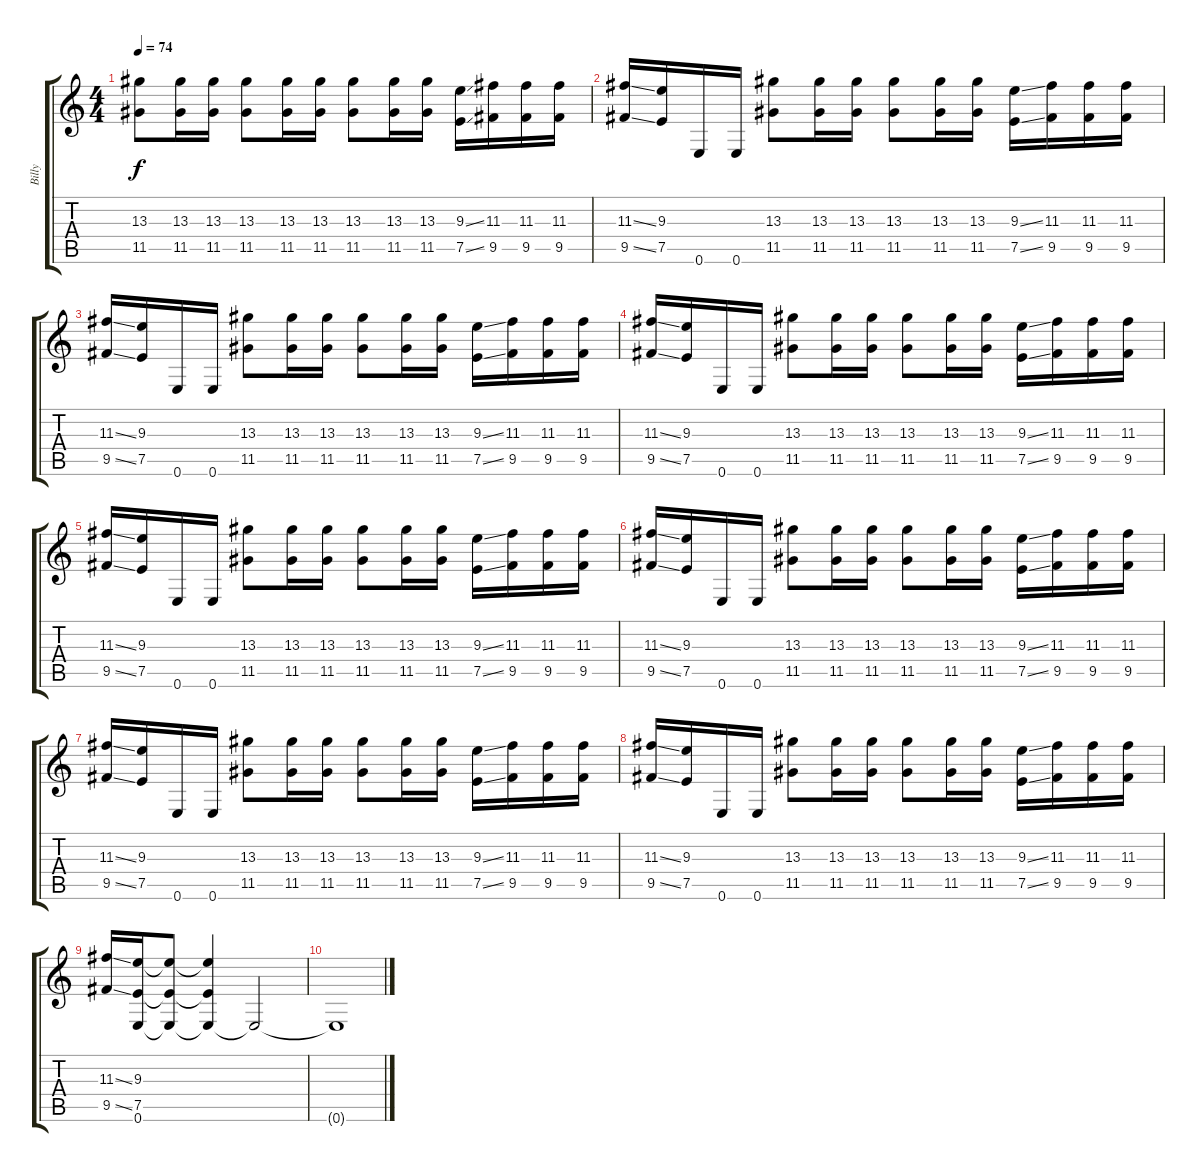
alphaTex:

\track ("Billy" "Billy") {instrument overdrivenguitar}
\staff {score tabs}
\tuning (E4 B3 G3 D3 A2 E2) {hide}
\ts (4 4)
\tempo 74
\clef g2
\ks c
(13.3 11.5).8{dy f} (13.3 11.5).16 (13.3 11.5).16 (13.3 11.5).8 (13.3 11.5).16 (13.3 11.5).16 (13.3 11.5).8 (13.3 11.5).16 (13.3 11.5).16 (9.3{ss} 7.5{ss}).16 (11.3 9.5).16 (11.3 9.5).16 (11.3 9.5).16 |
(11.3{ss} 9.5{ss}).16 (9.3 7.5).16 0.6.16 0.6.16 (13.3 11.5).8 (13.3 11.5).16 (13.3 11.5).16 (13.3 11.5).8 (13.3 11.5).16 (13.3 11.5).16 (9.3{ss} 7.5{ss}).16 (11.3 9.5).16 (11.3 9.5).16 (11.3 9.5).16 |
(11.3{ss} 9.5{ss}).16 (9.3 7.5).16 0.6.16 0.6.16 (13.3 11.5).8 (13.3 11.5).16 (13.3 11.5).16 (13.3 11.5).8 (13.3 11.5).16 (13.3 11.5).16 (9.3{ss} 7.5{ss}).16 (11.3 9.5).16 (11.3 9.5).16 (11.3 9.5).16 |
(11.3{ss} 9.5{ss}).16 (9.3 7.5).16 0.6.16 0.6.16 (13.3 11.5).8 (13.3 11.5).16 (13.3 11.5).16 (13.3 11.5).8 (13.3 11.5).16 (13.3 11.5).16 (9.3{ss} 7.5{ss}).16 (11.3 9.5).16 (11.3 9.5).16 (11.3 9.5).16 |
(11.3{ss} 9.5{ss}).16 (9.3 7.5).16 0.6.16 0.6.16 (13.3 11.5).8 (13.3 11.5).16 (13.3 11.5).16 (13.3 11.5).8 (13.3 11.5).16 (13.3 11.5).16 (9.3{ss} 7.5{ss}).16 (11.3 9.5).16 (11.3 9.5).16 (11.3 9.5).16 |
(11.3{ss} 9.5{ss}).16 (9.3 7.5).16 0.6.16 0.6.16 (13.3 11.5).8 (13.3 11.5).16 (13.3 11.5).16 (13.3 11.5).8 (13.3 11.5).16 (13.3 11.5).16 (9.3{ss} 7.5{ss}).16 (11.3 9.5).16 (11.3 9.5).16 (11.3 9.5).16 |
(11.3{ss} 9.5{ss}).16 (9.3 7.5).16 0.6.16 0.6.16 (13.3 11.5).8 (13.3 11.5).16 (13.3 11.5).16 (13.3 11.5).8 (13.3 11.5).16 (13.3 11.5).16 (9.3{ss} 7.5{ss}).16 (11.3 9.5).16 (11.3 9.5).16 (11.3 9.5).16 |
(11.3{ss} 9.5{ss}).16 (9.3 7.5).16 0.6.16 0.6.16 (13.3 11.5).8 (13.3 11.5).16 (13.3 11.5).16 (13.3 11.5).8 (13.3 11.5).16 (13.3 11.5).16 (9.3{ss} 7.5{ss}).16 (11.3 9.5).16 (11.3 9.5).16 (11.3 9.5).16 |
(11.3{ss} 9.5{ss}).16 (9.3 7.5 0.6).16 (9.3{t} 7.5{t} 0.6{t}).8 (9.3{t} 7.5{t} 0.6{t}).4 0.6{t}.2 |
0.6{t}.1
